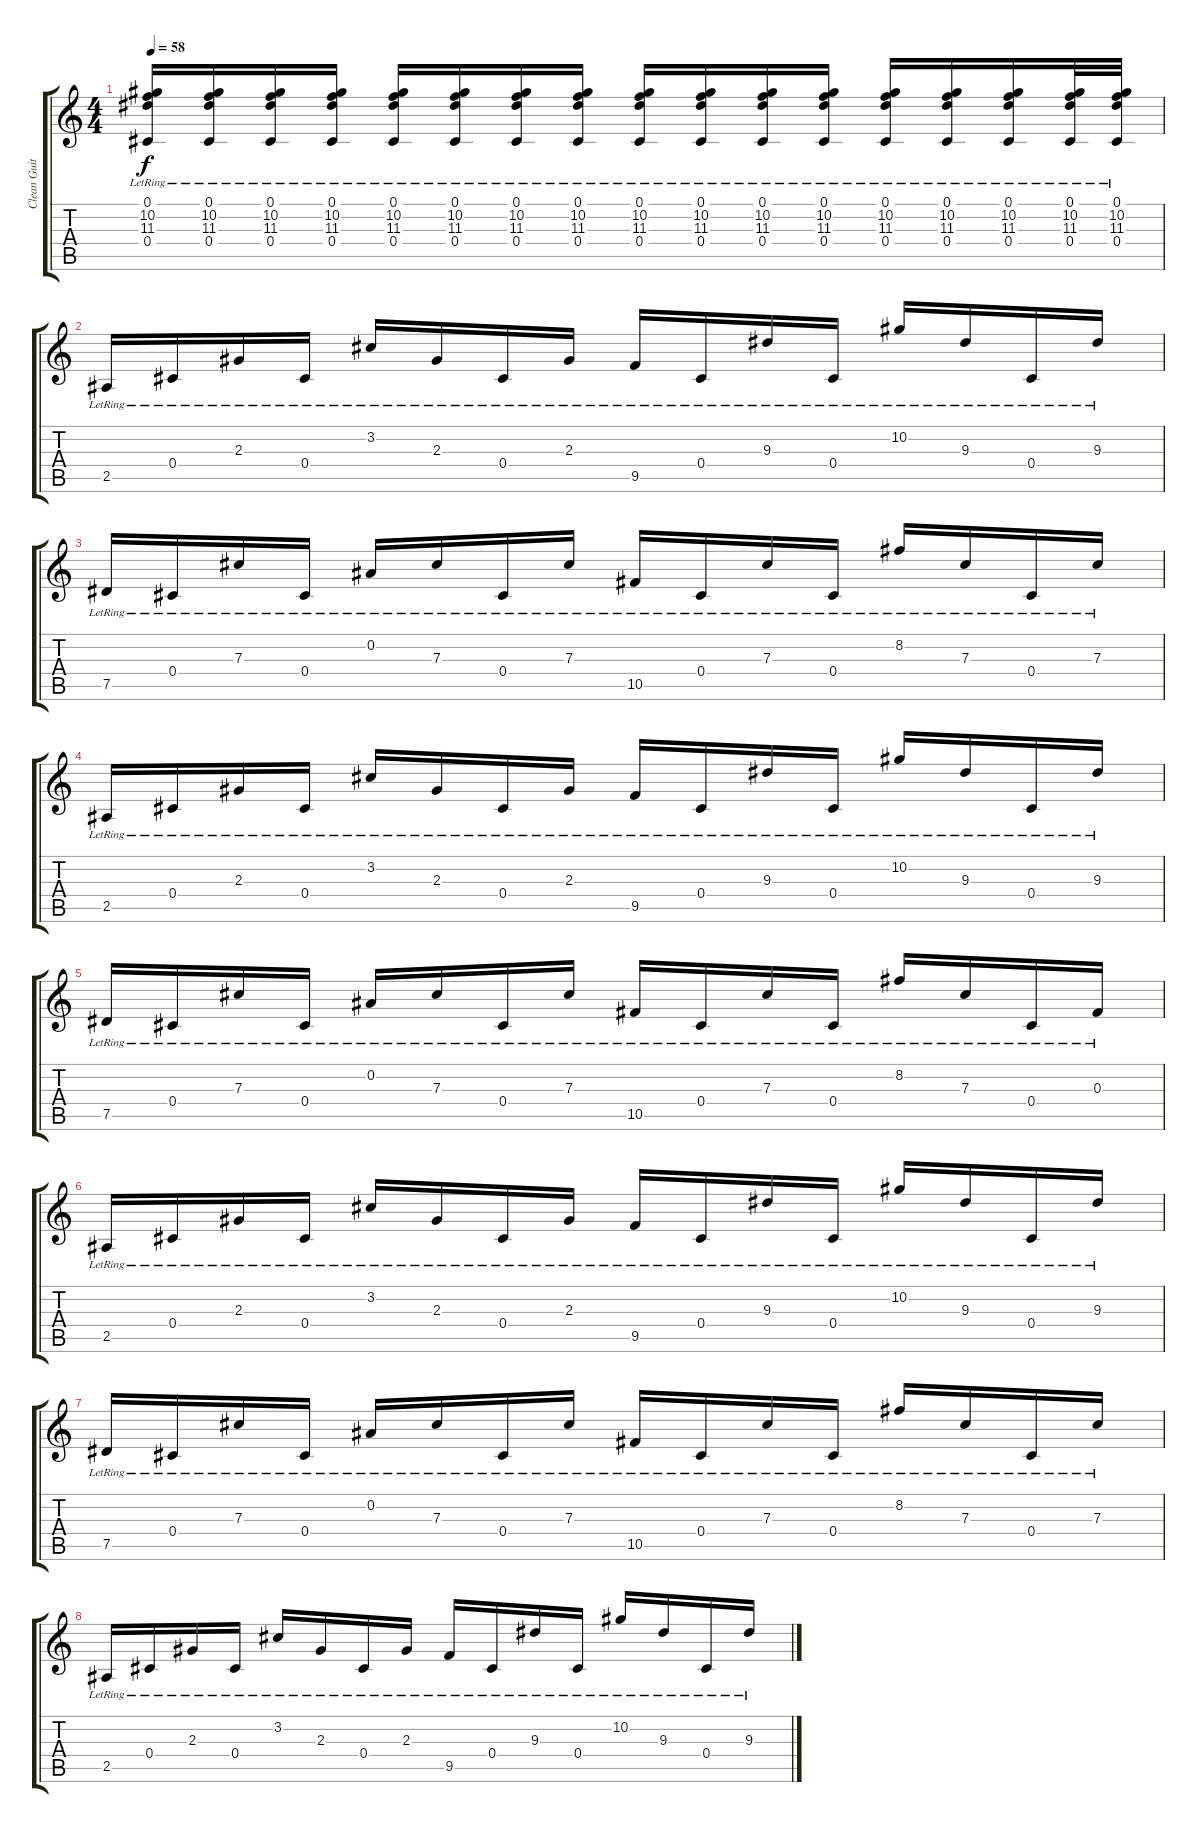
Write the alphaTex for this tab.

\track ("Clean Guitar" "Clean Guit") {instrument electricguitarjazz}
\staff {score tabs}
\tuning (Eb4 Bb3 Gb3 Db3 Ab2 Eb2) {hide}
\ts (4 4)
\tempo 58
\clef g2
\ks c
(0.1{lr} 10.2{lr} 11.3{lr} 0.4{lr}).16{dy f} (0.1{lr} 10.2{lr} 11.3{lr} 0.4{lr}).16 (0.1{lr} 10.2{lr} 11.3{lr} 0.4{lr}).16 (0.1{lr} 10.2{lr} 11.3{lr} 0.4{lr}).16 (0.1{lr} 10.2{lr} 11.3{lr} 0.4{lr}).16 (0.1{lr} 10.2{lr} 11.3{lr} 0.4{lr}).16 (0.1{lr} 10.2{lr} 11.3{lr} 0.4{lr}).16 (0.1{lr} 10.2{lr} 11.3{lr} 0.4{lr}).16 (0.1{lr} 10.2{lr} 11.3{lr} 0.4{lr}).16 (0.1{lr} 10.2{lr} 11.3{lr} 0.4{lr}).16 (0.1{lr} 10.2{lr} 11.3{lr} 0.4{lr}).16 (0.1{lr} 10.2{lr} 11.3{lr} 0.4{lr}).16 (0.1{lr} 10.2{lr} 11.3{lr} 0.4{lr}).16 (0.1{lr} 10.2{lr} 11.3{lr} 0.4{lr}).16 (0.1{lr} 10.2{lr} 11.3{lr} 0.4{lr}).16 (0.1{lr} 10.2{lr} 11.3{lr} 0.4{lr}).32 (0.1{lr} 10.2{lr} 11.3{lr} 0.4{lr}).32 |
2.5{lr}.16 0.4{lr}.16 2.3{lr}.16 0.4{lr}.16 3.2{lr}.16 2.3{lr}.16 0.4{lr}.16 2.3{lr}.16 9.5{lr}.16 0.4{lr}.16 9.3{lr}.16 0.4{lr}.16 10.2{lr}.16 9.3{lr}.16 0.4{lr}.16 9.3{lr}.16 |
7.5{lr}.16 0.4{lr}.16 7.3{lr}.16 0.4{lr}.16 0.2{lr}.16 7.3{lr}.16 0.4{lr}.16 7.3{lr}.16 10.5{lr}.16 0.4{lr}.16 7.3{lr}.16 0.4{lr}.16 8.2{lr}.16 7.3{lr}.16 0.4{lr}.16 7.3{lr}.16 |
2.5{lr}.16 0.4{lr}.16 2.3{lr}.16 0.4{lr}.16 3.2{lr}.16 2.3{lr}.16 0.4{lr}.16 2.3{lr}.16 9.5{lr}.16 0.4{lr}.16 9.3{lr}.16 0.4{lr}.16 10.2{lr}.16 9.3{lr}.16 0.4{lr}.16 9.3{lr}.16 |
7.5{lr}.16 0.4{lr}.16 7.3{lr}.16 0.4{lr}.16 0.2{lr}.16 7.3{lr}.16 0.4{lr}.16 7.3{lr}.16 10.5{lr}.16 0.4{lr}.16 7.3{lr}.16 0.4{lr}.16 8.2{lr}.16 7.3{lr}.16 0.4{lr}.16 0.3{lr}.16 |
2.5{lr}.16 0.4{lr}.16 2.3{lr}.16 0.4{lr}.16 3.2{lr}.16 2.3{lr}.16 0.4{lr}.16 2.3{lr}.16 9.5{lr}.16 0.4{lr}.16 9.3{lr}.16 0.4{lr}.16 10.2{lr}.16 9.3{lr}.16 0.4{lr}.16 9.3{lr}.16 |
7.5{lr}.16 0.4{lr}.16 7.3{lr}.16 0.4{lr}.16 0.2{lr}.16 7.3{lr}.16 0.4{lr}.16 7.3{lr}.16 10.5{lr}.16 0.4{lr}.16 7.3{lr}.16 0.4{lr}.16 8.2{lr}.16 7.3{lr}.16 0.4{lr}.16 7.3{lr}.16 |
2.5{lr}.16 0.4{lr}.16 2.3{lr}.16 0.4{lr}.16 3.2{lr}.16 2.3{lr}.16 0.4{lr}.16 2.3{lr}.16 9.5{lr}.16 0.4{lr}.16 9.3{lr}.16 0.4{lr}.16 10.2{lr}.16 9.3{lr}.16 0.4{lr}.16 9.3{lr}.16
